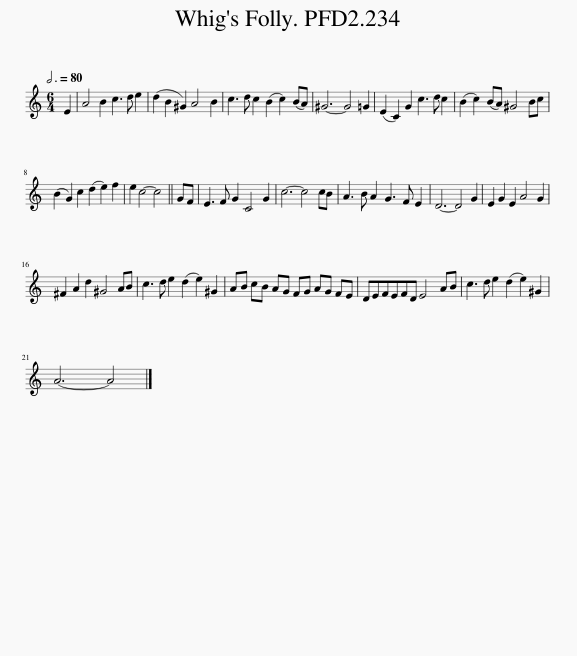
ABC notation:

X:1
L:1/8
Q:3/4=80
M:6/4
I:linebreak $
K:C
V:1 treble
V:1
 E2 | A4 B2 c3 d e2 | (d2 B2 ^G2) A4 B2 | c3 d c2 (B2 c2) (BA) | ^G6- G4 =G2 | %5
 (E2 C2) G2 c3 d c2 | (B2 c2) (BA) ^G4 Bc |$ (B2 G2) c2 (d2 e2) f2 | e2 c4- c4 || GF | %10
 E3 F G2 C4 G2 | c6- c4 cB | A3 B A2 G3 F E2 | D6- D4 G2 | E2 G2 E2 A4 G2 |$ %15
 ^F2 A2 d2 ^G4 AB | c3 d e2 (d2 e2) ^G2 | AB cB AG FG AG FE | DEFEFD E4 AB | c3 d e2 (d2 e2) ^G2 |$ %20
 A6- A4 |] %21
